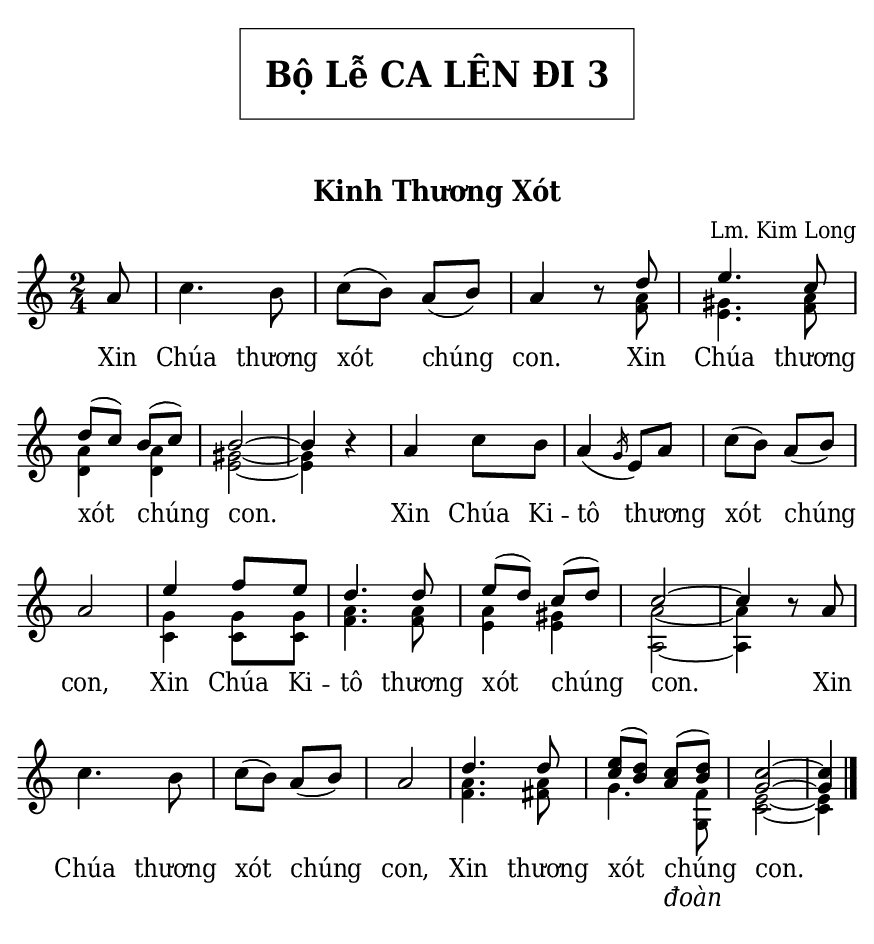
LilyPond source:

% Cài đặt chung\
\version "2.22.1"
\include "english.ly"

\header {
  title = \markup \fill-line {
    \center-column {
      \box \pad-markup #2 "Bộ Lễ CA LÊN ĐI 3"
      \null \null
    }
  }
  subtitle = \markup { \huge \bold "Kinh Thương Xót" }
  composer = "Lm. Kim Long"
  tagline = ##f
}

% Nhạc phiên khúc
nhacPhienKhucSop = \relative c'' {
  \partial 8 a8 |
  c4. b8 |
  c (b) a (b) |
  a4 r8 d |
  e4. c8 |
  d (c) b (c) |
  b2 ~ |
  b4 r |
  a4 c8 b |
  a4 ( \slashedGrace { g16 ( } e8) ) a |
  c (b) a (b) |
  a2 |
  e'4 f8 e |
  d4. d8 |
  e (d) c (d) |
  c2 ~ |
  c4 r8 a |
  c4. b8 |
  c (b) a (b) |
  a2 |
  d4. d8 |
  <e c>8 (<d b>) <c a> (<d b>) |
  <c g>2 ~ |
  <c g>4 \bar "|."
}

nhacPhienKhucAlto = \relative c'' {
  a8 |
  c4. b8 |
  c (b) a (b) |
  a4 r8 <a f> |
  <gs e>4. <a f>8 |
  <a d,>4 <a d,> |
  <gs e>2 ~ |
  <gs e>4 r |
  a4 c8 b |
  a4 ( \slashedGrace { g16 ( } e8) ) a |
  c (b) a (b) |
  a2 |
  <g c,>4 <g c,>8 <g c,> |
  <a f>4. <a f>8 |
  <a e>4 <gs e> |
  <a a,>2 ~ |
  <a a,>4 r8 a |
  c4. b8 |
  c (b) a (b) |
  a2 |
  <a f>4. <a fs>8 |
  g4. <f g,>8 |
  <e c>2 ~ |
  <e c>4
}

% Lời phiên khúc
loiPhienKhucSop = \lyrics {
  Xin Chúa thương xót chúng con.
  Xin Chúa thương xót chúng con.
  Xin Chúa Ki -- tô thương xót chúng con,
  Xin Chúa Ki -- tô thương xót chúng con.
  Xin Chúa thương xót chúng con,
  Xin thương xót
  <<
    { chúng }
    \new Lyrics {
	    \set associatedVoice = "beBas"
	    \override Lyrics.LyricText.font-shape = #'italic
	    \once \override LyricText.self-alignment-X = #LEFT
	    đoàn
	  }
  >>
  con.
}

% Dàn trang
\paper {
  #(set-paper-size "a5")
  top-margin = 3\mm
  bottom-margin = 3\mm
  left-margin = 3\mm
  right-margin = 3\mm
  indent = #0
  #(define fonts
	 (make-pango-font-tree "Deja Vu Serif Condensed"
	 		       "Deja Vu Serif Condensed"
			       "Deja Vu Serif Condensed"
			       (/ 20 20)))
  system-system-spacing = #'((basic-distance . 0.1) (padding . 3))
}

TongNhip = {
  \key c \major \time 2/4
  \set Timing.beamExceptions = #'()
  \set Timing.baseMoment = #(ly:make-moment 1/4)
}

% Đổi kích thước nốt cho bè phụ
notBePhu =
#(define-music-function (font-size music) (number? ly:music?)
   (for-some-music
     (lambda (m)
       (if (music-is-of-type? m 'rhythmic-event)
           (begin
             (set! (ly:music-property m 'tweaks)
                   (cons `(font-size . ,font-size)
                         (ly:music-property m 'tweaks)))
             #t)
           #f))
     music)
   music)

\score {
  \new ChoirStaff <<
    \new Staff \with {
        printPartCombineTexts = ##f
      }
      <<
      \new Voice \TongNhip \partCombine 
        \nhacPhienKhucSop
        \notBePhu -1 { \nhacPhienKhucAlto }
      \new NullVoice = beSop \nhacPhienKhucSop
      \new Lyrics \lyricsto beSop \loiPhienKhucSop
      >>
  >>
  \layout {
    \override Lyrics.LyricSpace.minimum-distance = #1.8
    \override LyricHyphen.minimum-distance = #2
    \override Score.BarNumber.break-visibility = ##(#f #f #f)
    \override Score.SpacingSpanner.uniform-stretching = ##t
  } 
}
